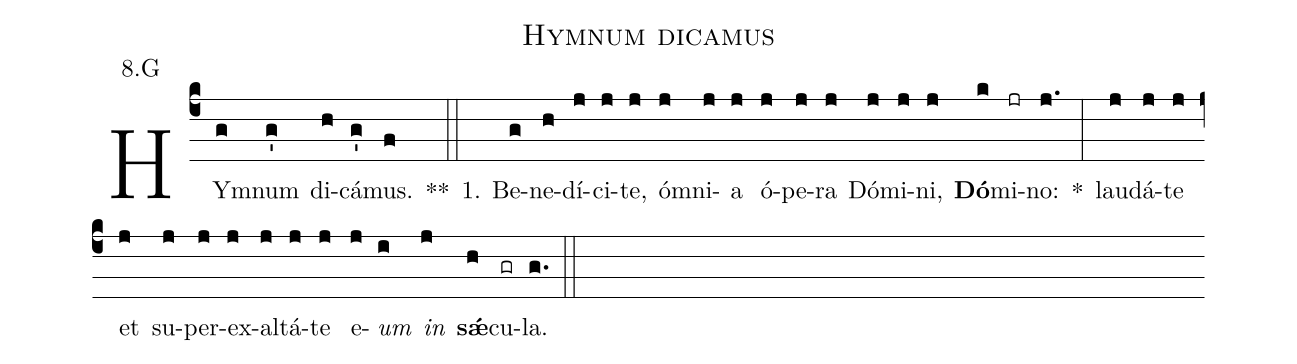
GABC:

name:Hymnum dicamus;
office-part:Antiphona;
mode:8;
annotation: 8.G;
%%
(c4) HY(g)mnum(g') di(h)cá(g')mus.(f) **(::)
1. Be(g)ne(h)dí(j)ci(j)te,(j) óm(j)ni(j)a(j) ó(j)pe(j)ra(j) Dó(j)mi(j)ni,(j) <b>Dó</b>(k)mi(jr)no:(j.) *(:) lau(j)dá(j)te(j) et(j) su(j)per(j)ex(j)al(j)tá(j)te(j) e(j)<i>um</i>(i) <i>in</i>(j) <b>s<sp>'ae</sp></b>(h)cu(gr)la.(g.) (::)
